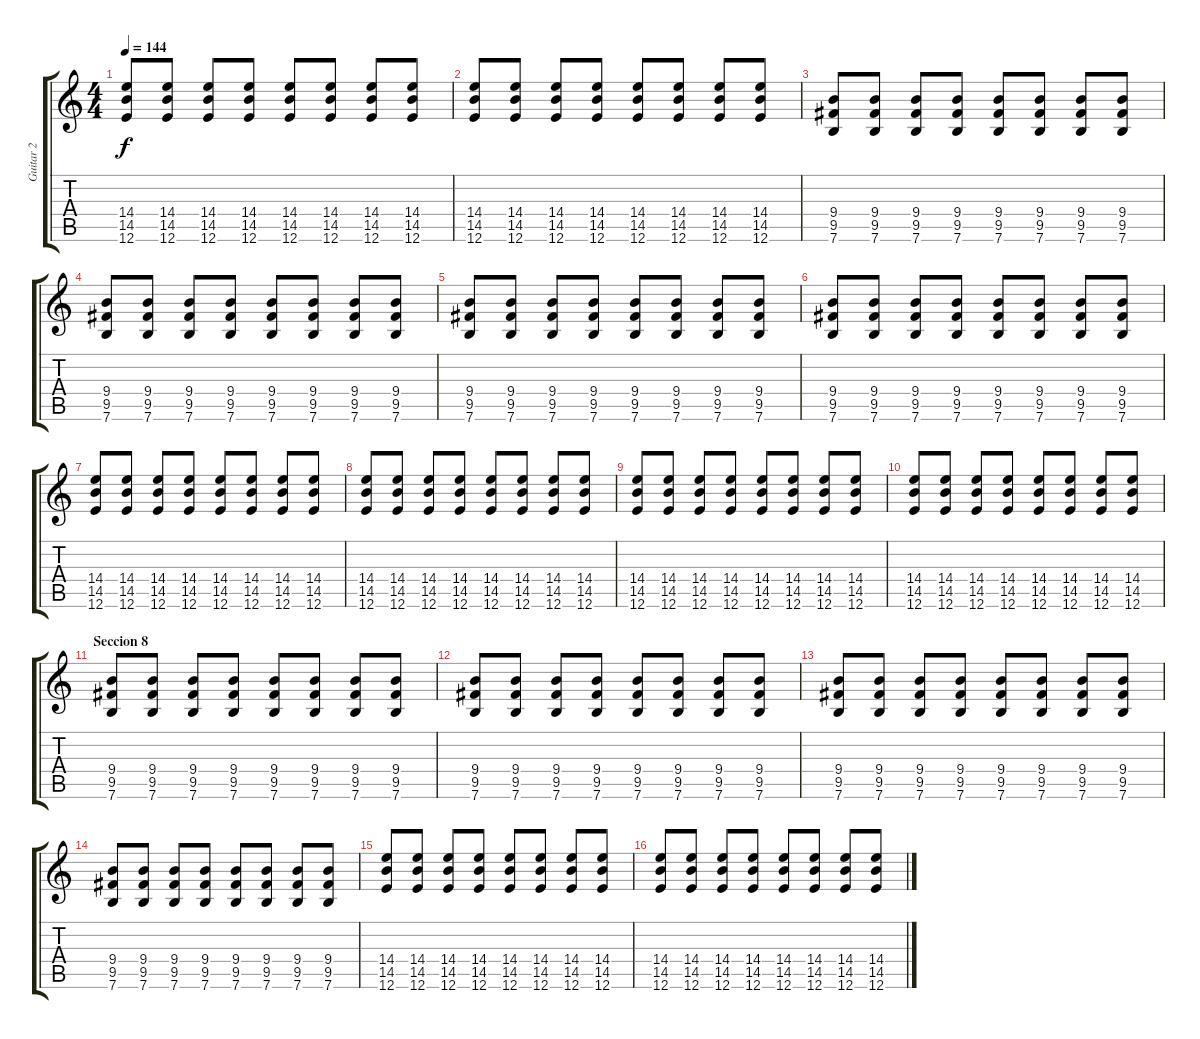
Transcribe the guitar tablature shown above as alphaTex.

\track ("Guitar 2" "Guitar 2") {instrument overdrivenguitar}
\staff {score tabs}
\tuning (E4 B3 G3 D3 A2 E2) {hide}
\ts (4 4)
\tempo 144
\clef g2
\ks c
(14.4 14.5 12.6).8{dy f} (14.4 14.5 12.6).8 (14.4 14.5 12.6).8 (14.4 14.5 12.6).8 (14.4 14.5 12.6).8 (14.4 14.5 12.6).8 (14.4 14.5 12.6).8 (14.4 14.5 12.6).8 |
(14.4 14.5 12.6).8 (14.4 14.5 12.6).8 (14.4 14.5 12.6).8 (14.4 14.5 12.6).8 (14.4 14.5 12.6).8 (14.4 14.5 12.6).8 (14.4 14.5 12.6).8 (14.4 14.5 12.6).8 |
(9.4 9.5 7.6).8{volume 8} (9.4 9.5 7.6).8 (9.4 9.5 7.6).8 (9.4 9.5 7.6).8 (9.4 9.5 7.6).8 (9.4 9.5 7.6).8 (9.4 9.5 7.6).8 (9.4 9.5 7.6).8 |
(9.4 9.5 7.6).8 (9.4 9.5 7.6).8 (9.4 9.5 7.6).8 (9.4 9.5 7.6).8 (9.4 9.5 7.6).8 (9.4 9.5 7.6).8 (9.4 9.5 7.6).8 (9.4 9.5 7.6).8 |
(9.4 9.5 7.6).8 (9.4 9.5 7.6).8 (9.4 9.5 7.6).8 (9.4 9.5 7.6).8 (9.4 9.5 7.6).8 (9.4 9.5 7.6).8 (9.4 9.5 7.6).8 (9.4 9.5 7.6).8 |
(9.4 9.5 7.6).8 (9.4 9.5 7.6).8 (9.4 9.5 7.6).8 (9.4 9.5 7.6).8 (9.4 9.5 7.6).8 (9.4 9.5 7.6).8 (9.4 9.5 7.6).8 (9.4 9.5 7.6).8 |
(14.4 14.5 12.6).8 (14.4 14.5 12.6).8 (14.4 14.5 12.6).8 (14.4 14.5 12.6).8 (14.4 14.5 12.6).8 (14.4 14.5 12.6).8 (14.4 14.5 12.6).8 (14.4 14.5 12.6).8 |
(14.4 14.5 12.6).8 (14.4 14.5 12.6).8 (14.4 14.5 12.6).8 (14.4 14.5 12.6).8 (14.4 14.5 12.6).8 (14.4 14.5 12.6).8 (14.4 14.5 12.6).8 (14.4 14.5 12.6).8 |
(14.4 14.5 12.6).8 (14.4 14.5 12.6).8 (14.4 14.5 12.6).8 (14.4 14.5 12.6).8 (14.4 14.5 12.6).8 (14.4 14.5 12.6).8 (14.4 14.5 12.6).8 (14.4 14.5 12.6).8 |
(14.4 14.5 12.6).8 (14.4 14.5 12.6).8 (14.4 14.5 12.6).8 (14.4 14.5 12.6).8 (14.4 14.5 12.6).8 (14.4 14.5 12.6).8 (14.4 14.5 12.6).8 (14.4 14.5 12.6).8 |
\section ("" "Seccion 8")
(9.4 9.5 7.6).8{volume 8} (9.4 9.5 7.6).8 (9.4 9.5 7.6).8 (9.4 9.5 7.6).8 (9.4 9.5 7.6).8 (9.4 9.5 7.6).8 (9.4 9.5 7.6).8 (9.4 9.5 7.6).8 |
(9.4 9.5 7.6).8 (9.4 9.5 7.6).8 (9.4 9.5 7.6).8 (9.4 9.5 7.6).8 (9.4 9.5 7.6).8 (9.4 9.5 7.6).8 (9.4 9.5 7.6).8 (9.4 9.5 7.6).8 |
(9.4 9.5 7.6).8 (9.4 9.5 7.6).8 (9.4 9.5 7.6).8 (9.4 9.5 7.6).8 (9.4 9.5 7.6).8 (9.4 9.5 7.6).8 (9.4 9.5 7.6).8 (9.4 9.5 7.6).8 |
(9.4 9.5 7.6).8 (9.4 9.5 7.6).8 (9.4 9.5 7.6).8 (9.4 9.5 7.6).8 (9.4 9.5 7.6).8 (9.4 9.5 7.6).8 (9.4 9.5 7.6).8 (9.4 9.5 7.6).8 |
(14.4 14.5 12.6).8 (14.4 14.5 12.6).8 (14.4 14.5 12.6).8 (14.4 14.5 12.6).8 (14.4 14.5 12.6).8 (14.4 14.5 12.6).8 (14.4 14.5 12.6).8 (14.4 14.5 12.6).8 |
(14.4 14.5 12.6).8 (14.4 14.5 12.6).8 (14.4 14.5 12.6).8 (14.4 14.5 12.6).8 (14.4 14.5 12.6).8 (14.4 14.5 12.6).8 (14.4 14.5 12.6).8 (14.4 14.5 12.6).8
